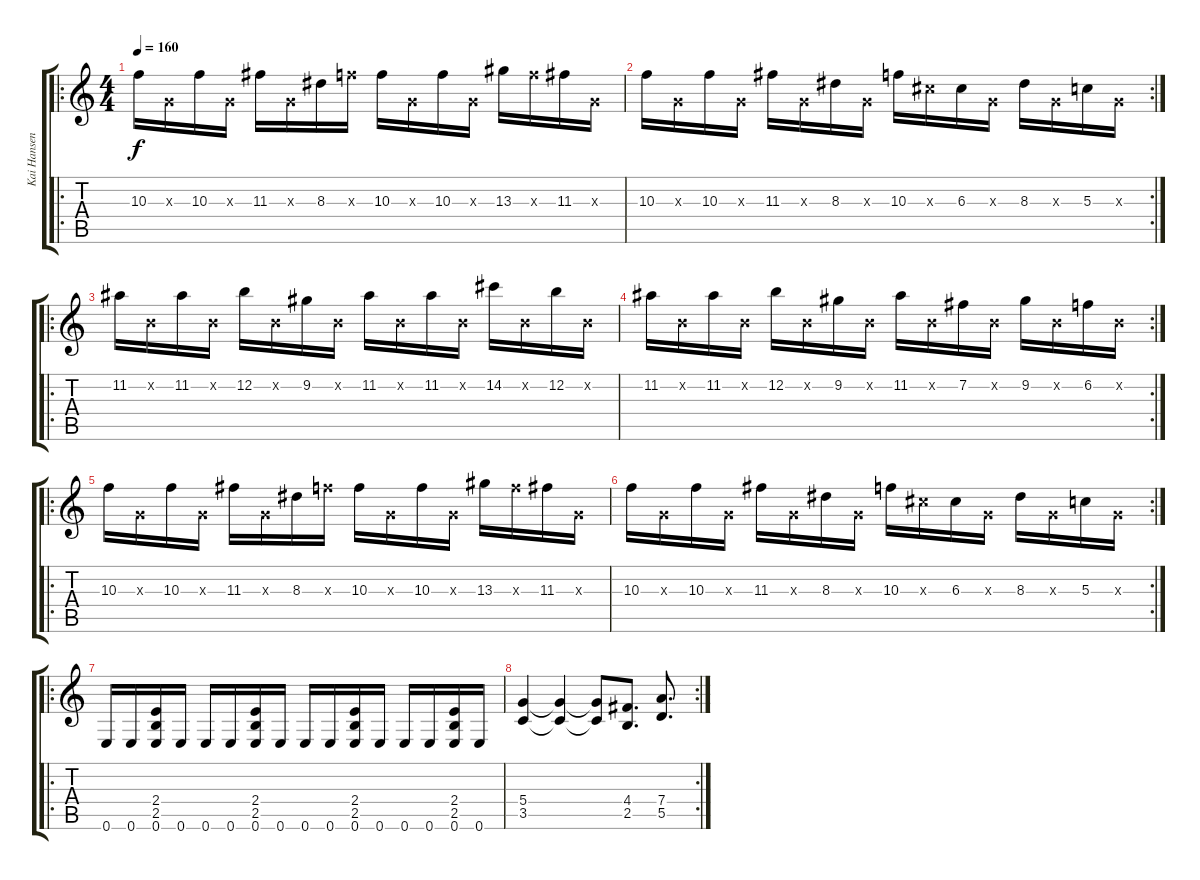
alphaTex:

\track ("Kai Hansen" "Kai Hansen") {instrument distortionguitar}
\staff {score tabs}
\tuning (E4 B3 G3 D3 A2 E2) {hide}
\ro
\ts (4 4)
\tempo 160
\clef g2
\ks c
10.3.16{dy f} 0.3{x}.16 10.3.16 0.3{x}.16 11.3.16 0.3{x}.16 8.3.16 10.3{x}.16 10.3.16 0.3{x}.16 10.3.16 0.3{x}.16 13.3.16 10.3{x}.16 11.3.16 0.3{x}.16 |
\rc 2
10.3.16 0.3{x}.16 10.3.16 0.3{x}.16 11.3.16 0.3{x}.16 8.3.16 0.3{x}.16 10.3.16 6.3{x}.16 6.3.16 0.3{x}.16 8.3.16 0.3{x}.16 5.3.16 0.3{x}.16 |
\ro
11.2.16 0.2{x}.16 11.2.16 0.2{x}.16 12.2.16 0.2{x}.16 9.2.16 0.2{x}.16 11.2.16 0.2{x}.16 11.2.16 0.2{x}.16 14.2.16 0.2{x}.16 12.2.16 0.2{x}.16 |
\rc 2
11.2.16 0.2{x}.16 11.2.16 0.2{x}.16 12.2.16 0.2{x}.16 9.2.16 0.2{x}.16 11.2.16 0.2{x}.16 7.2.16 0.2{x}.16 9.2.16 0.2{x}.16 6.2.16 0.2{x}.16 |
\ro
10.3.16 0.3{x}.16 10.3.16 0.3{x}.16 11.3.16 0.3{x}.16 8.3.16 10.3{x}.16 10.3.16 0.3{x}.16 10.3.16 0.3{x}.16 13.3.16 10.3{x}.16 11.3.16 0.3{x}.16 |
\rc 2
10.3.16 0.3{x}.16 10.3.16 0.3{x}.16 11.3.16 0.3{x}.16 8.3.16 0.3{x}.16 10.3.16 6.3{x}.16 6.3.16 0.3{x}.16 8.3.16 0.3{x}.16 5.3.16 0.3{x}.16 |
\ro
0.6.16 0.6.16 (2.4 2.5 0.6).16 0.6.16 0.6.16 0.6.16 (2.4 2.5 0.6).16 0.6.16 0.6.16 0.6.16 (2.4 2.5 0.6).16 0.6.16 0.6.16 0.6.16 (2.4 2.5 0.6).16 0.6.16 |
\rc 2
(5.4 3.5).4 (5.4{t} 3.5{t}).4 (5.4{t} 3.5{t}).8 (4.4 2.5).8{d} (7.4 5.5).8{d}
